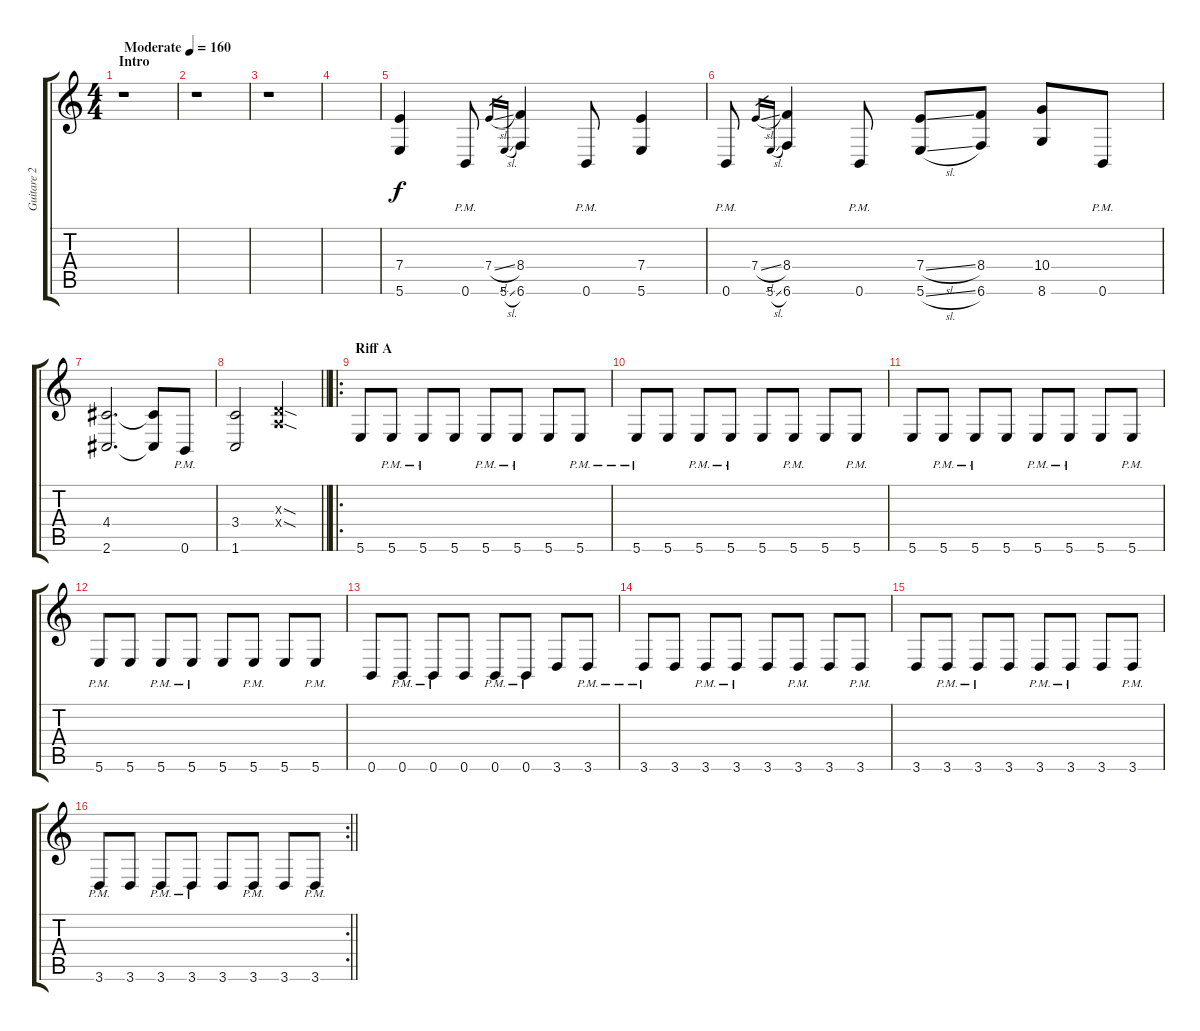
\track ("Guitare 2" "Guitare 2") {instrument distortionguitar}
\staff {score tabs}
\tuning (B3 Gb3 D3 A2 E2 B1) {hide}
\ts (4 4)
\section ("" "Intro")
\tempo (160 "Moderate")
\clef g2
\ks c
r.1{dy f instrument distortionguitar} |
r.1 |
r.1 |
|
(7.4 5.6).4 0.6{pm}.8 7.4{sl}.16{gr} 5.6{sl}.16{gr} (8.4 6.6).4 0.6{pm}.8 (7.4 5.6).4 |
0.6{pm}.8 7.4{sl}.16{gr} 5.6{sl}.16{gr} (8.4 6.6).4 0.6{pm}.8 (7.4{sl} 5.6{sl}).8 (8.4 6.6).8 (10.4 8.6).8 0.6{pm}.8 |
(4.4 2.6).2{d} (4.4{t} 2.6{t}).8 0.6{pm}.8 |
\barLineRight lightlight
(3.4 1.6).2 (0.3{sod x} 0.4{sod x}).2 |
\ro
\section ("" "Riff A")
5.6.8 5.6{pm}.8 5.6{pm}.8 5.6.8 5.6{pm}.8 5.6{pm}.8 5.6.8 5.6{pm}.8 |
5.6{pm}.8 5.6.8 5.6{pm}.8 5.6{pm}.8 5.6.8 5.6{pm}.8 5.6.8 5.6{pm}.8 |
5.6.8 5.6{pm}.8 5.6{pm}.8 5.6.8 5.6{pm}.8 5.6{pm}.8 5.6.8 5.6{pm}.8 |
5.6{pm}.8 5.6.8 5.6{pm}.8 5.6{pm}.8 5.6.8 5.6{pm}.8 5.6.8 5.6{pm}.8 |
0.6.8 0.6{pm}.8 0.6{pm}.8 0.6.8 0.6{pm}.8 0.6{pm}.8 3.6.8 3.6{pm}.8 |
3.6{pm}.8 3.6.8 3.6{pm}.8 3.6{pm}.8 3.6.8 3.6{pm}.8 3.6.8 3.6{pm}.8 |
3.6.8 3.6{pm}.8 3.6{pm}.8 3.6.8 3.6{pm}.8 3.6{pm}.8 3.6.8 3.6{pm}.8 |
\rc 2
\barLineRight lightlight
3.6{pm}.8 3.6.8 3.6{pm}.8 3.6{pm}.8 3.6.8 3.6{pm}.8 3.6.8 3.6{pm}.8
